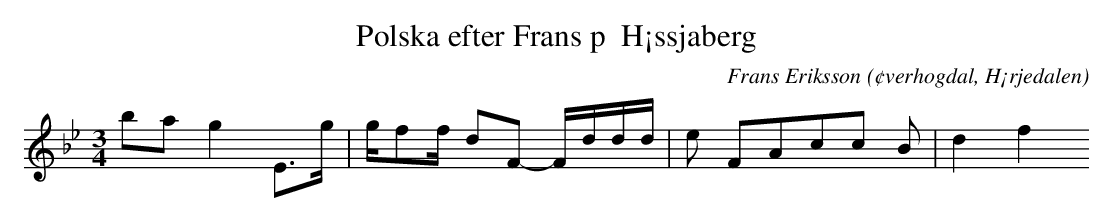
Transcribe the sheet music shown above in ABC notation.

X:1
T:Polska efter Frans p  H¡ssjaberg
O:¢verhogdal, H¡rjedalen
M:3/4
C:Frans Eriksson
K:Bb
ba g2 E>g |g/ff/- dF- F/d/d/d/|e F4/3A4/3c2/3c2/3 B|(3d2f2
